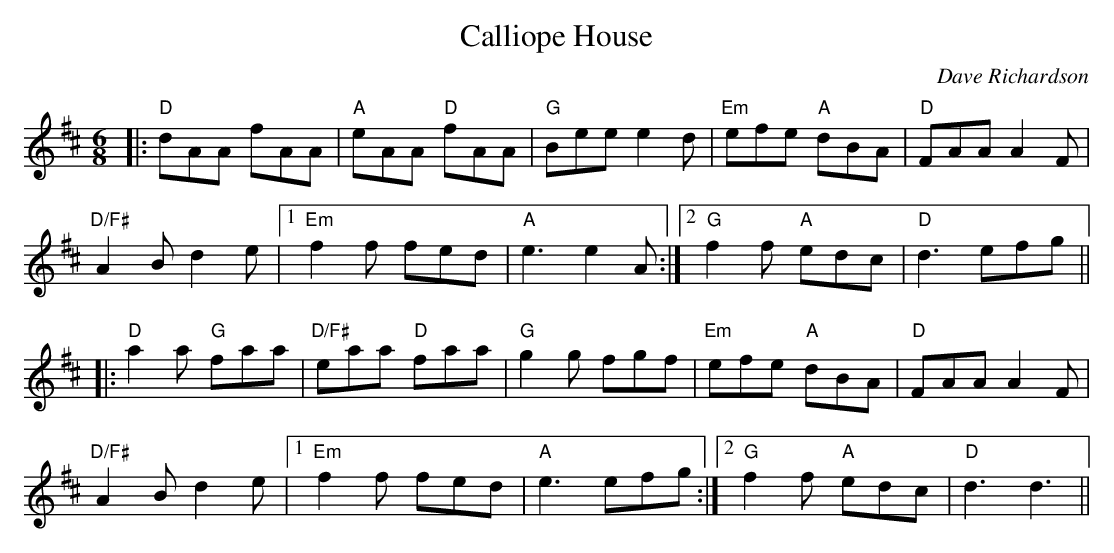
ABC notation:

X:1
T: Calliope House
C: Dave Richardson
M: 6/8
L: 1/8
K: Dmaj
|:"D"dAA fAA|"A"eAA "D"fAA|"G"Bee e2d|"Em"efe "A"dBA|"D"FAA A2F|
"D/F#"A2B d2e|1 "Em"f2f fed|"A"e3 e2A:|2 "G"f2f "A"edc|"D"d3 efg||
|:"D"a2a "G"faa|"D/F#"eaa "D"faa|"G"g2g fgf|"Em"efe "A"dBA|"D"FAA A2F|
"D/F#"A2B d2e|1 "Em"f2f fed|"A"e3 efg:|2 "G"f2f "A"edc|"D"d3 d3||
